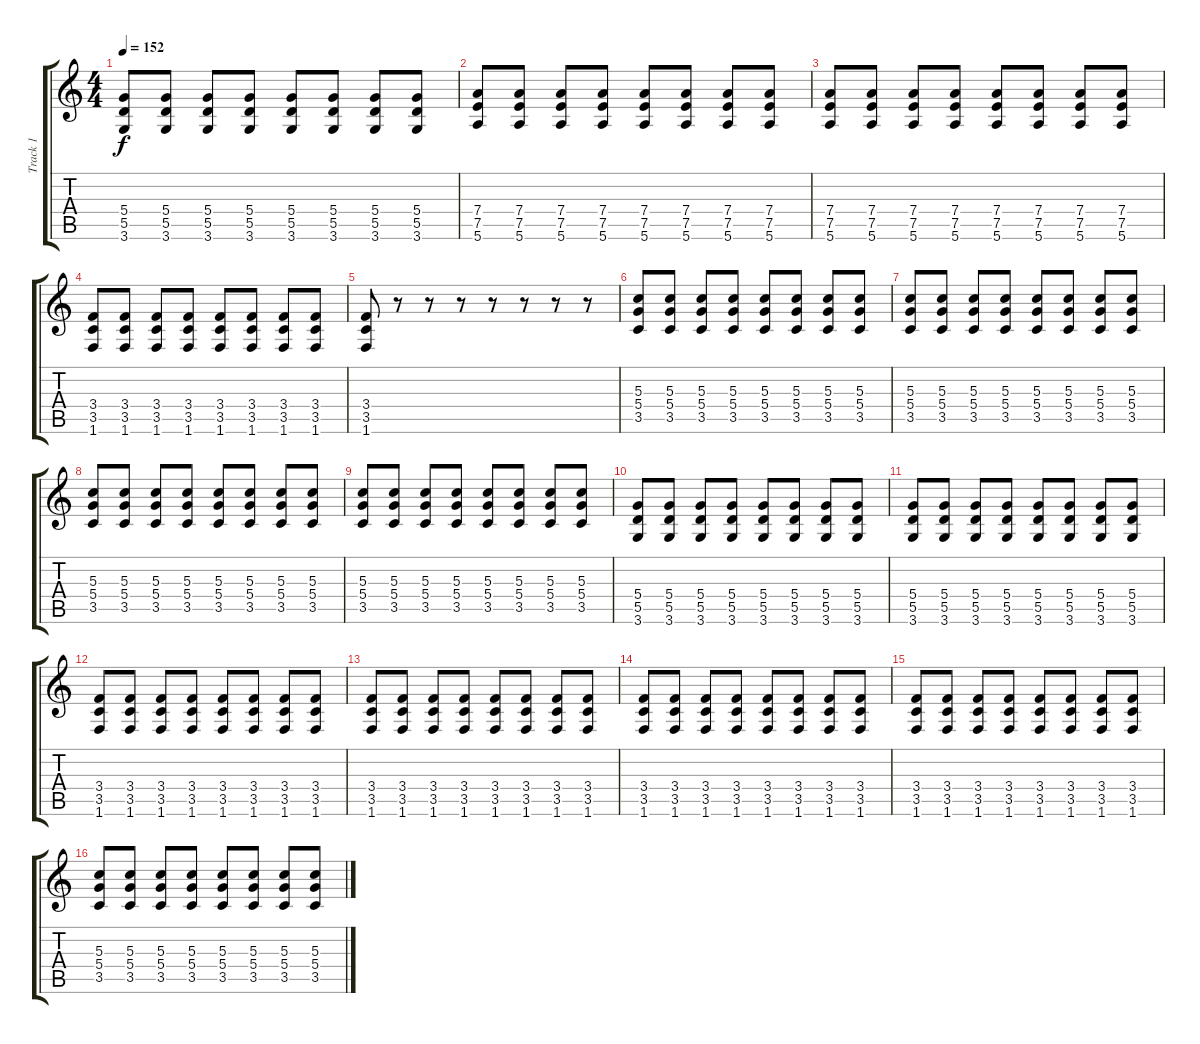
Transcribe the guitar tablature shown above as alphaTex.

\track ("Track 1" "Track 1") {instrument distortionguitar}
\staff {score tabs}
\tuning (E4 B3 G3 D3 A2 E2) {hide}
\ts (4 4)
\tempo 152
\clef g2
\ks c
(5.4 5.5 3.6).8{dy f} (5.4 5.5 3.6).8 (5.4 5.5 3.6).8 (5.4 5.5 3.6).8 (5.4 5.5 3.6).8 (5.4 5.5 3.6).8 (5.4 5.5 3.6).8 (5.4 5.5 3.6).8 |
(7.4 7.5 5.6).8 (7.4 7.5 5.6).8 (7.4 7.5 5.6).8 (7.4 7.5 5.6).8 (7.4 7.5 5.6).8 (7.4 7.5 5.6).8 (7.4 7.5 5.6).8 (7.4 7.5 5.6).8 |
(7.4 7.5 5.6).8 (7.4 7.5 5.6).8 (7.4 7.5 5.6).8 (7.4 7.5 5.6).8 (7.4 7.5 5.6).8 (7.4 7.5 5.6).8 (7.4 7.5 5.6).8 (7.4 7.5 5.6).8 |
(3.4 3.5 1.6).8 (3.4 3.5 1.6).8 (3.4 3.5 1.6).8 (3.4 3.5 1.6).8 (3.4 3.5 1.6).8 (3.4 3.5 1.6).8 (3.4 3.5 1.6).8 (3.4 3.5 1.6).8 |
(3.4 3.5 1.6).8 r.8 r.8 r.8 r.8 r.8 r.8 r.8 |
(5.3 5.4 3.5).8 (5.3 5.4 3.5).8 (5.3 5.4 3.5).8 (5.3 5.4 3.5).8 (5.3 5.4 3.5).8 (5.3 5.4 3.5).8 (5.3 5.4 3.5).8 (5.3 5.4 3.5).8 |
(5.3 5.4 3.5).8 (5.3 5.4 3.5).8 (5.3 5.4 3.5).8 (5.3 5.4 3.5).8 (5.3 5.4 3.5).8 (5.3 5.4 3.5).8 (5.3 5.4 3.5).8 (5.3 5.4 3.5).8 |
(5.3 5.4 3.5).8 (5.3 5.4 3.5).8 (5.3 5.4 3.5).8 (5.3 5.4 3.5).8 (5.3 5.4 3.5).8 (5.3 5.4 3.5).8 (5.3 5.4 3.5).8 (5.3 5.4 3.5).8 |
(5.3 5.4 3.5).8 (5.3 5.4 3.5).8 (5.3 5.4 3.5).8 (5.3 5.4 3.5).8 (5.3 5.4 3.5).8 (5.3 5.4 3.5).8 (5.3 5.4 3.5).8 (5.3 5.4 3.5).8 |
(5.4 5.5 3.6).8 (5.4 5.5 3.6).8 (5.4 5.5 3.6).8 (5.4 5.5 3.6).8 (5.4 5.5 3.6).8 (5.4 5.5 3.6).8 (5.4 5.5 3.6).8 (5.4 5.5 3.6).8 |
(5.4 5.5 3.6).8 (5.4 5.5 3.6).8 (5.4 5.5 3.6).8 (5.4 5.5 3.6).8 (5.4 5.5 3.6).8 (5.4 5.5 3.6).8 (5.4 5.5 3.6).8 (5.4 5.5 3.6).8 |
(3.4 3.5 1.6).8 (3.4 3.5 1.6).8 (3.4 3.5 1.6).8 (3.4 3.5 1.6).8 (3.4 3.5 1.6).8 (3.4 3.5 1.6).8 (3.4 3.5 1.6).8 (3.4 3.5 1.6).8 |
(3.4 3.5 1.6).8 (3.4 3.5 1.6).8 (3.4 3.5 1.6).8 (3.4 3.5 1.6).8 (3.4 3.5 1.6).8 (3.4 3.5 1.6).8 (3.4 3.5 1.6).8 (3.4 3.5 1.6).8 |
(3.4 3.5 1.6).8 (3.4 3.5 1.6).8 (3.4 3.5 1.6).8 (3.4 3.5 1.6).8 (3.4 3.5 1.6).8 (3.4 3.5 1.6).8 (3.4 3.5 1.6).8 (3.4 3.5 1.6).8 |
(3.4 3.5 1.6).8 (3.4 3.5 1.6).8 (3.4 3.5 1.6).8 (3.4 3.5 1.6).8 (3.4 3.5 1.6).8 (3.4 3.5 1.6).8 (3.4 3.5 1.6).8 (3.4 3.5 1.6).8 |
(5.3 5.4 3.5).8 (5.3 5.4 3.5).8 (5.3 5.4 3.5).8 (5.3 5.4 3.5).8 (5.3 5.4 3.5).8 (5.3 5.4 3.5).8 (5.3 5.4 3.5).8 (5.3 5.4 3.5).8
